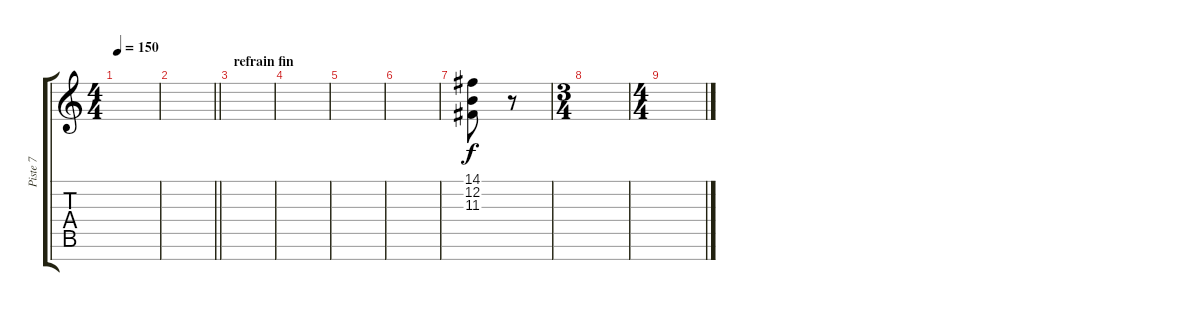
\track ("Piste 7" "Piste 7") {instrument drawbarorgan}
\staff {score tabs}
\tuning (E4 B3 G3 D3 A2 E2 B1) {hide}
\ts (4 4)
\tempo 150
\clef g2
\ks c
|
\barLineRight lightlight
|
\section ("" "refrain fin")
|
|
|
|
(14.1 12.2 11.3).8{volume 16 instrument drawbarorgan} r.8 |
\ts (3 4)
|
\ts (4 4)
